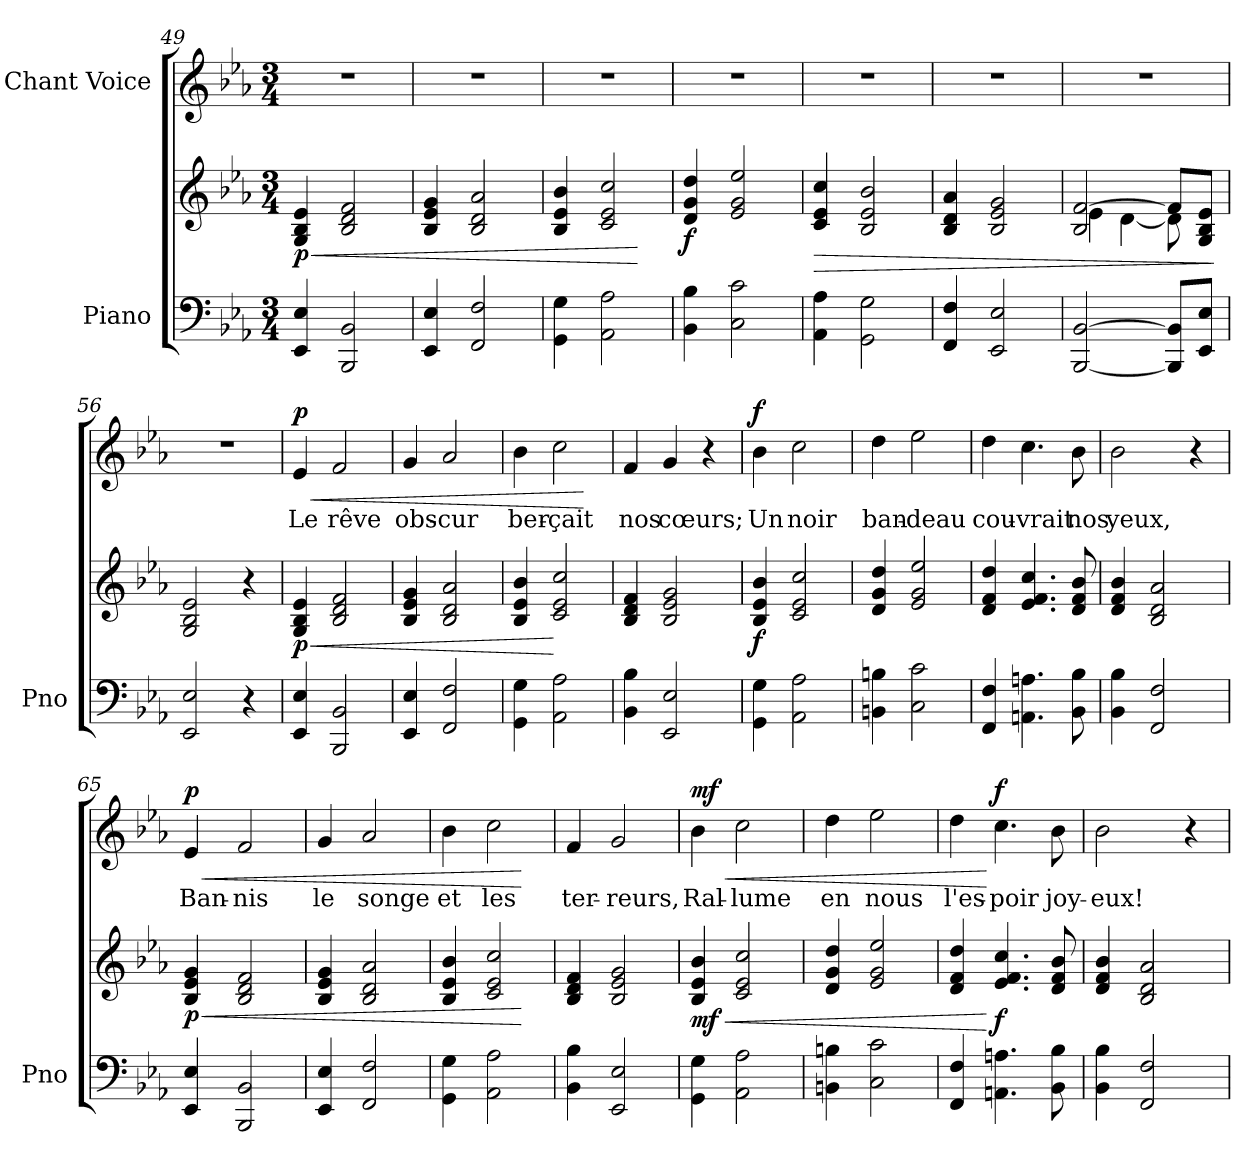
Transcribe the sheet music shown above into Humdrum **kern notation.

**kern	**kern	**dynam	**kern	**text	**dynam
*part2	*part2	*part2	*part1	*part1	*part1
*staff3	*staff2	*staff2/3	*staff1	*staff1	*staff1
*I"Piano	*	*	*I"Chant Voice	*	*
*I'Pno	*	*	*	*	*
*clefF4	*clefG2	*	*clefG2	*	*
*k[b-e-a-]	*k[b-e-a-]	*	*k[b-e-a-]	*	*
*M3/4	*M3/4	*	*M3/4	*	*
=49	=49	=49	=49	=49	=49
!	!	!LO:HP:b	!	!	!
!	!	!LO:DY:n=1:b	!	!	!
4EE-/ 4E-/	4G/ 4B-/ 4e-/	< p	2.r	.	.
2BBB-/ 2BB-/	2B-/ 2d/ 2f/	.	.	.	.
=50	=50	=50	=50	=50	=50
4EE-/ 4E-/	4B-/ 4e-/ 4g/	.	2.r	.	.
2FF/ 2F/	2B-/ 2d/ 2a-/	.	.	.	.
=51	=51	=51	=51	=51	=51
4GG\ 4G\	4B-/ 4e-/ 4b-/	.	2.r	.	.
2AA-\ 2A-\	2c/ 2e-/ 2cc/	.	.	.	.
.	.	[	.	.	.
=52	=52	=52	=52	=52	=52
!	!	!LO:DY:b	!	!	!
4BB-\ 4B-\	4d/ 4g/ 4dd/	f	2.r	.	.
2C\ 2c\	2e-/ 2g/ 2ee-/	.	.	.	.
=53	=53	=53	=53	=53	=53
!	!	!LO:HP:b	!	!	!
4AA-\ 4A-\	4c/ 4e-/ 4cc/	>	2.r	.	.
2GG\ 2G\	2B-/ 2e-/ 2b-/	.	.	.	.
=54	=54	=54	=54	=54	=54
4FF/ 4F/	4B-/ 4d/ 4a-/	.	2.r	.	.
2EE-/ 2E-/	2B-/ 2e-/ 2g/	.	.	.	.
=55	=55	=55	=55	=55	=55
*	*^	*	*	*	*
[2BBB-/ [2BB-/	2B-/ [2f/	4e-\	.	2.r	.	.
.	.	[4d\	.	.	.	.
8BBB-/] 8BB-/]L	8f/L]	8d\]	.	.	.	.
8EE-/ 8E-/J	8G/ 8B-/ 8e-/J	8ryy	.	.	.	.
*	*v	*v	*	*	*	*
.	.	]	.	.	.
=56	=56	=56	=56	=56	=56
2EE-/ 2E-/	2G/ 2B-/ 2e-/	.	2.r	.	.
4r	4r	.	.	.	.
=57	=57	=57	=57	=57	=57
!	!	!LO:HP:b	!	!	!LO:HP:b
!	!	!LO:DY:n=1:b	!	!	!LO:DY:n=1:a
4EE-/ 4E-/	4G/ 4B-/ 4e-/	< p	4e-/	Le	< p
2BBB-/ 2BB-/	2B-/ 2d/ 2f/	.	2f/	rêve	.
=58	=58	=58	=58	=58	=58
4EE-/ 4E-/	4B-/ 4e-/ 4g/	.	4g/	obs-	.
2FF/ 2F/	2B-/ 2d/ 2a-/	.	2a-/	-cur	.
=59	=59	=59	=59	=59	=59
4GG\ 4G\	4B-/ 4e-/ 4b-/	.	4b-\	ber-	.
2AA-\ 2A-\	2c/ 2e-/ 2cc/	[	2cc\	-çait	.
.	.	.	.	.	[
=60	=60	=60	=60	=60	=60
4BB-\ 4B-\	4B-/ 4d/ 4f/	.	4f/	nos	.
2EE-/ 2E-/	2B-/ 2e-/ 2g/	.	4g/	cœurs;	.
.	.	.	4r	.	.
=61	=61	=61	=61	=61	=61
!	!	!LO:DY:b	!	!	!LO:DY:a
4GG\ 4G\	4B-/ 4e-/ 4b-/	f	4b-\	Un	f
2AA-\ 2A-\	2c/ 2e-/ 2cc/	.	2cc\	noir	.
=62	=62	=62	=62	=62	=62
4BBn\ 4Bn\	4d/ 4g/ 4dd/	.	4dd\	ban-	.
2C\ 2c\	2e-/ 2g/ 2ee-/	.	2ee-\	-deau	.
=63	=63	=63	=63	=63	=63
4FF/ 4F/	4d/ 4f/ 4dd/	.	4dd\	cou-	.
4.AAn\ 4.An\	4.e-/ 4.f/ 4.cc/	.	4.cc\	-vrait	.
8BB-\ 8B-\	8d/ 8f/ 8b-/	.	8b-\	nos	.
=64	=64	=64	=64	=64	=64
4BB-\ 4B-\	4d/ 4f/ 4b-/	.	2b-\	yeux,	.
2FF/ 2F/	2B-/ 2d/ 2a-/	.	.	.	.
.	.	.	4r	.	.
=65	=65	=65	=65	=65	=65
!	!	!LO:HP:b	!	!	!LO:HP:b
!	!	!LO:DY:n=1:b	!	!	!LO:DY:n=1:a
4EE-/ 4E-/	4B-/ 4e-/ 4g/	< p	4e-/	Ban-	< p
2BBB-/ 2BB-/	2B-/ 2d/ 2f/	.	2f/	-nis	.
=66	=66	=66	=66	=66	=66
4EE-/ 4E-/	4B-/ 4e-/ 4g/	.	4g/	le	.
2FF/ 2F/	2B-/ 2d/ 2a-/	.	2a-/	songe	.
=67	=67	=67	=67	=67	=67
4GG\ 4G\	4B-/ 4e-/ 4b-/	.	4b-\	et	.
2AA-\ 2A-\	2c/ 2e-/ 2cc/	.	2cc\	les	.
.	.	[	.	.	[
=68	=68	=68	=68	=68	=68
4BB-\ 4B-\	4B-/ 4d/ 4f/	.	4f/	ter-	.
2EE-/ 2E-/	2B-/ 2e-/ 2g/	.	2g/	-reurs,	.
=69	=69	=69	=69	=69	=69
!	!	!LO:HP:b	!	!	!LO:HP:b
!	!	!LO:DY:n=1:b	!	!	!LO:DY:n=1:a
4GG\ 4G\	4B-/ 4e-/ 4b-/	< mf	4b-\	Ral-	< mf
2AA-\ 2A-\	2c/ 2e-/ 2cc/	.	2cc\	-lume	.
=70	=70	=70	=70	=70	=70
4BBn\ 4Bn\	4d/ 4g/ 4dd/	.	4dd\	en	.
2C\ 2c\	2e-/ 2g/ 2ee-/	.	2ee-\	nous	.
=71	=71	=71	=71	=71	=71
4FF/ 4F/	4d/ 4f/ 4dd/	.	4dd\	l'es-	.
!	!	!LO:DY:n=1:b	!	!	!LO:DY:n=1:a
4.AAn\ 4.An\	4.e-/ 4.f/ 4.cc/	[ f	4.cc\	-poir	[ f
8BB-\ 8B-\	8d/ 8f/ 8b-/	.	8b-\	joy-	.
=72	=72	=72	=72	=72	=72
4BB-\ 4B-\	4d/ 4f/ 4b-/	.	2b-\	-eux!	.
2FF/ 2F/	2B-/ 2d/ 2a-/	.	.	.	.
.	.	.	4r	.	.
=	=	=	=	=	=
*-	*-	*-	*-	*-	*-
